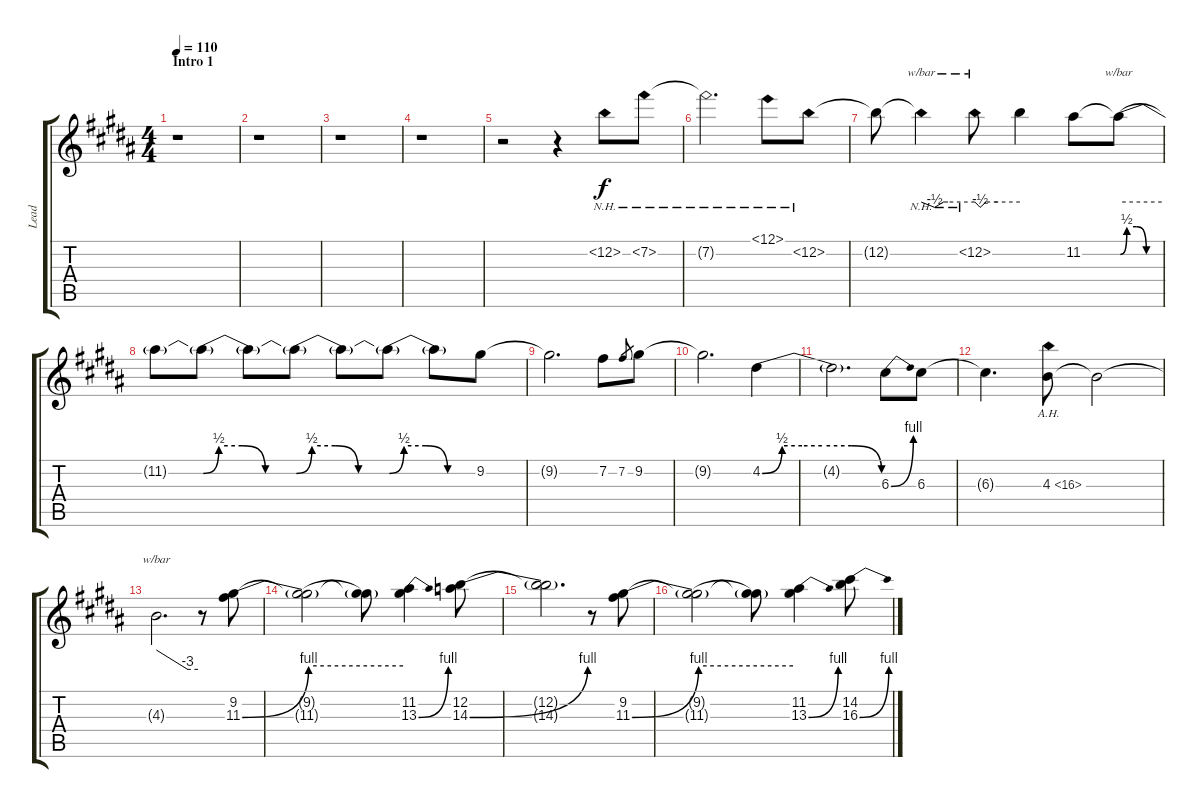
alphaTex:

\track ("Lead" "Lead") {instrument distortionguitar}
\staff {score tabs}
\tuning (E4 B3 G3 D3 A2 E2) {hide}
\ts (4 4)
\section ("" "Intro 1")
\tempo 110
\clef g2
\ks b
r.1{dy f instrument distortionguitar} |
r.1 |
r.1 |
r.1 |
r.2 r.4 12.2{nh}.8 7.2{nh}.8 |
7.2{nh t}.2{d} 12.1{nh}.8 12.2{nh}.8 |
12.2{t}.8 12.2{nh t}.4{tbe (custom default 0 0 15 -2 25 0 30 0 60 0)} 12.2{nh}.8{tbe (custom default 0 0 7 -2 15 0 30 0 60 0)} 12.2{t}.4 11.2.8 11.2{be (custom 0 0 10 2 25 2 40 0 60 0) t}.8{tbe (hold default 0 0 60 0)} |
11.2{t}.8 11.2{be (custom 0 0 10 2 25 2 40 0 60 0) t}.8 11.2{t}.8 11.2{be (custom 0 0 10 2 25 2 40 0 60 0) t}.8 11.2{t}.8 11.2{be (custom 0 0 10 2 25 2 40 0 60 0) t}.8 11.2{t}.8 9.2.8 |
9.2{t}.2{d} 7.2.8 7.2.8{gr} 9.2.8 |
9.2{t}.2{d} 4.2{be (custom 0 0 10 2 20 2 30 2 45 2 60 0)}.4 |
4.2{t}.2{d} 6.3{be (bend 0 0 60 4)}.8 6.3.8 |
6.3{t}.4{d} 4.3{ah 12}.8 4.3{t}.2 |
\ks g#minor
4.3{t}.2{d tbe (custom default 0 0 45 -12 60 -12)} r.8 (9.2 11.3{be (bend 0 0 60 4)}).8 |
(9.2{t} 11.3{be (hold 0 4 60 4) t}).2 (9.2{t} 11.3{t}).8 (11.2 13.3{be (bend 0 0 60 4)}).4 (12.2 14.3{be (bend 0 0 60 4)}).8 |
\ks b
(12.2{t} 14.3{t}).2{d} r.8 (9.2 11.3{be (bend 0 0 60 4)}).8 |
\ks g#minor
(9.2{t} 11.3{be (hold 0 4 60 4) t}).2 (9.2{t} 11.3{t}).8 (11.2 13.3{be (bend 0 0 60 4)}).4 (14.2 16.3{be (bend 0 0 60 4)}).8
